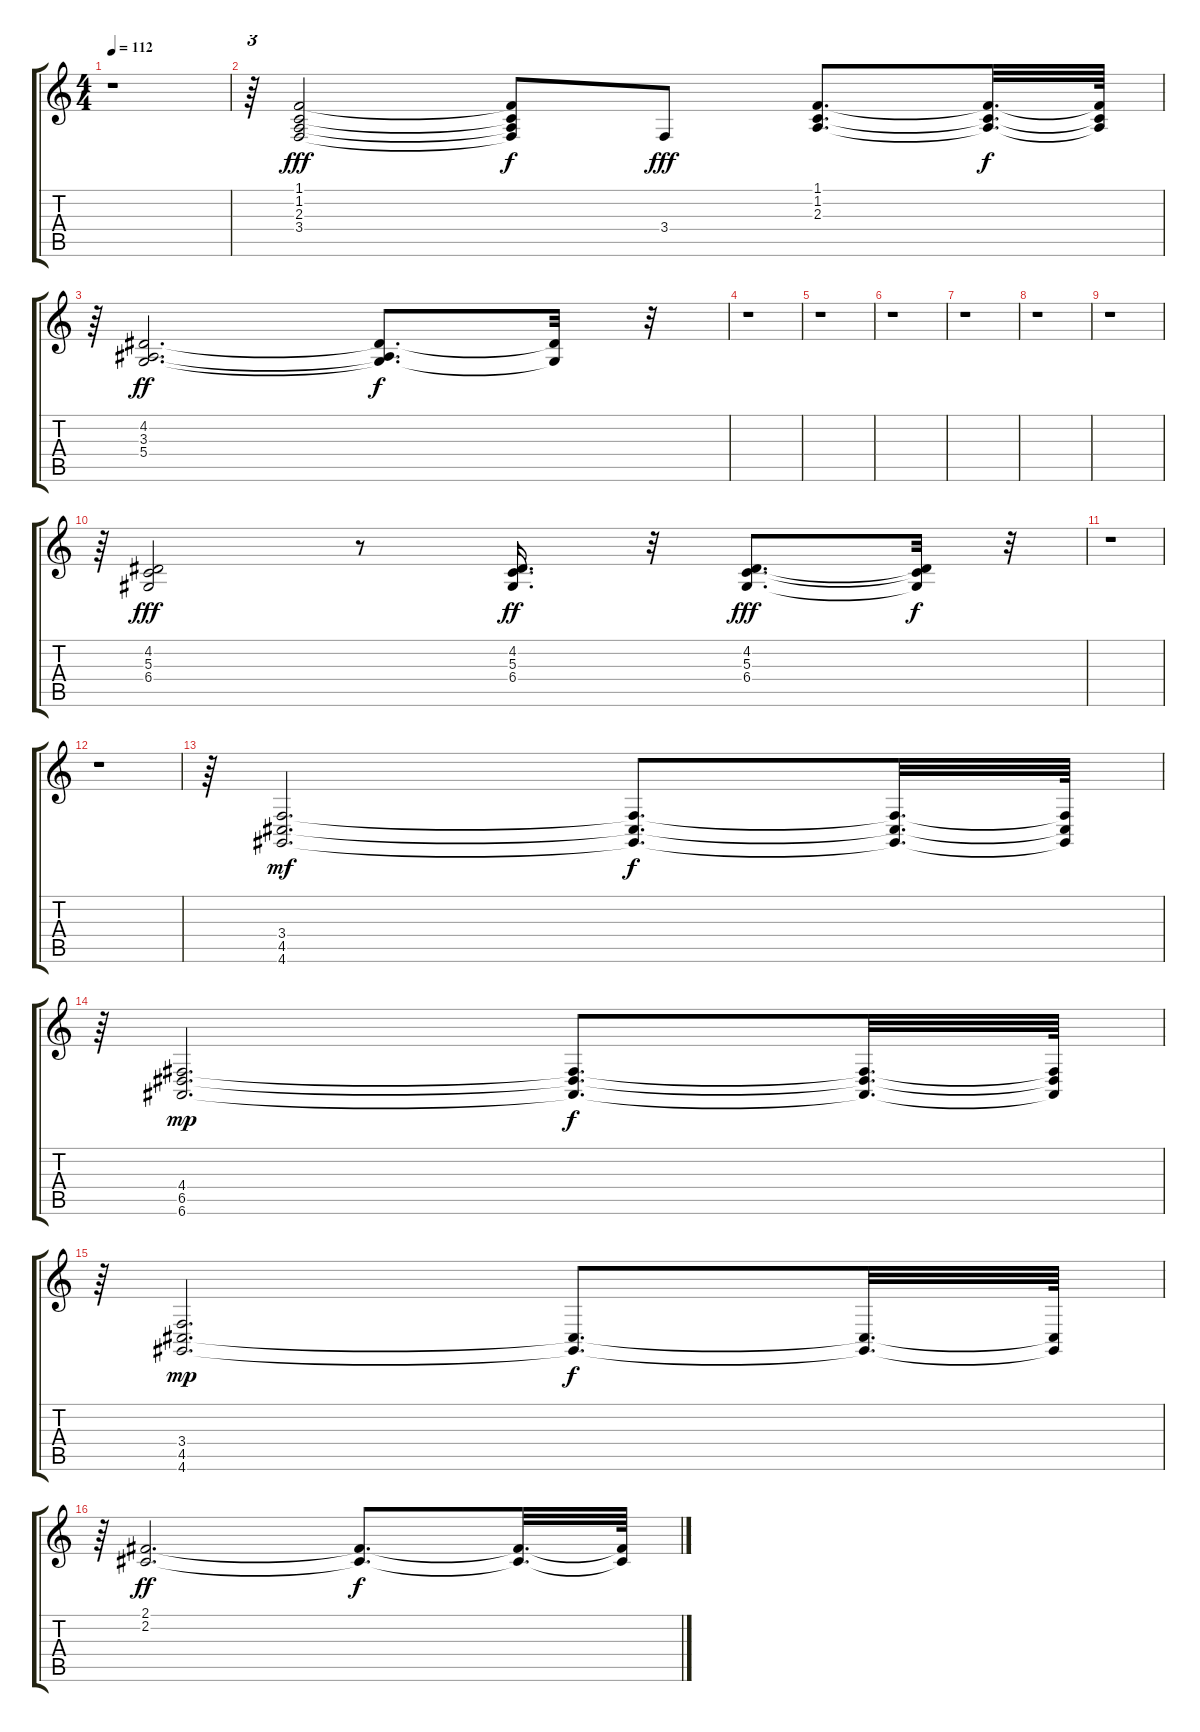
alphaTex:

\track "" {instrument acousticgrandpiano}
\staff {score tabs}
\tuning (E4 B3 G3 D3 A2 E2) {hide}
\ts (4 4)
\tempo 112
\clef g2
\ks c
r.1{dy f} |
r.64{tu (3 2)} (1.1 1.2 2.3 3.4).2{dy fff volume 10} (1.1{t} 1.2{t} 2.3{t} 3.4{t}).8{dy f} 3.4.8{dy fff} (1.1 1.2 2.3).8{d} (1.1{t} 1.2{t} 2.3{t}).32{d dy f} (1.1{t} 1.2{t} 2.3{t}).64 |
r.64{tu (3 2)} (4.2 3.3 5.4).2{d dy ff} (4.2{t} 3.3{t} 5.4{t}).8{d dy f} (4.2{t} 5.4{t}).32 r.32{tu (3 2)} |
r.1 |
r.1 |
r.1 |
r.1 |
r.1 |
r.1 |
r.64{tu (3 2)} (4.2 5.3 6.4).2{dy fff} r.8 (4.2 5.3 6.4).16{d dy ff} r.32 (4.2 5.3 6.4).8{d dy fff} (4.2{t} 5.3{t} 6.4{t}).32{dy f} r.32{tu (3 2)} |
r.1 |
r.1 |
r.64{tu (3 2)} (3.4 4.5 4.6).2{d dy mf} (3.4{t} 4.5{t} 4.6{t}).8{d dy f} (3.4{t} 4.5{t} 4.6{t}).32{d} (3.4{t} 4.5{t} 4.6{t}).64 |
r.64{tu (3 2)} (4.4 6.5 6.6).2{d dy mp} (4.4{t} 6.5{t} 6.6{t}).8{d dy f} (4.4{t} 6.5{t} 6.6{t}).32{d} (4.4{t} 6.5{t} 6.6{t}).64 |
r.64{tu (3 2)} (3.4 4.5 4.6).2{d dy mp} (4.5{t} 4.6{t}).8{d dy f} (4.5{t} 4.6{t}).32{d} (4.5{t} 4.6{t}).64 |
r.64{tu (3 2)} (2.1 2.2).2{d dy ff} (2.1{t} 2.2{t}).8{d dy f} (2.1{t} 2.2{t}).32{d} (2.1{t} 2.2{t}).64
